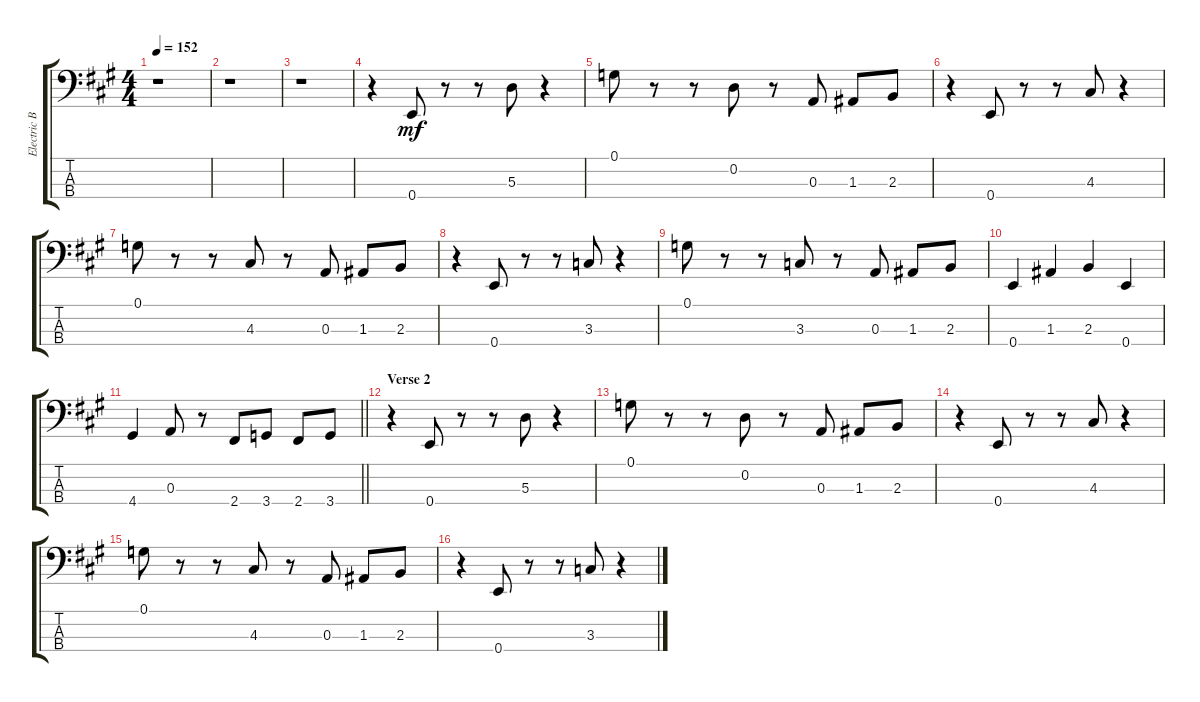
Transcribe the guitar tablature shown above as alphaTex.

\track ("Electric Bass" "Electric B") {instrument electricbassfinger}
\staff {score tabs}
\tuning (G2 D2 A1 E1) {hide}
\ts (4 4)
\tempo 152
\clef f4
\ks a
r.1{dy mf} |
r.1 |
r.1 |
r.4 0.4.8 r.8 r.8 5.3.8 r.4 |
0.1.8 r.8 r.8 0.2.8 r.8 0.3.8 1.3.8 2.3.8 |
r.4 0.4.8 r.8 r.8 4.3.8 r.4 |
0.1.8 r.8 r.8 4.3.8 r.8 0.3.8 1.3.8 2.3.8 |
r.4 0.4.8 r.8 r.8 3.3.8 r.4 |
0.1.8 r.8 r.8 3.3.8 r.8 0.3.8 1.3.8 2.3.8 |
0.4.4 1.3.4 2.3.4 0.4.4 |
\barLineRight lightlight
4.4.4 0.3.8 r.8 2.4.8 3.4.8 2.4.8 3.4.8 |
\section ("" "Verse 2")
r.4 0.4.8 r.8 r.8 5.3.8 r.4 |
0.1.8 r.8 r.8 0.2.8 r.8 0.3.8 1.3.8 2.3.8 |
r.4 0.4.8 r.8 r.8 4.3.8 r.4 |
0.1.8 r.8 r.8 4.3.8 r.8 0.3.8 1.3.8 2.3.8 |
r.4 0.4.8 r.8 r.8 3.3.8 r.4
